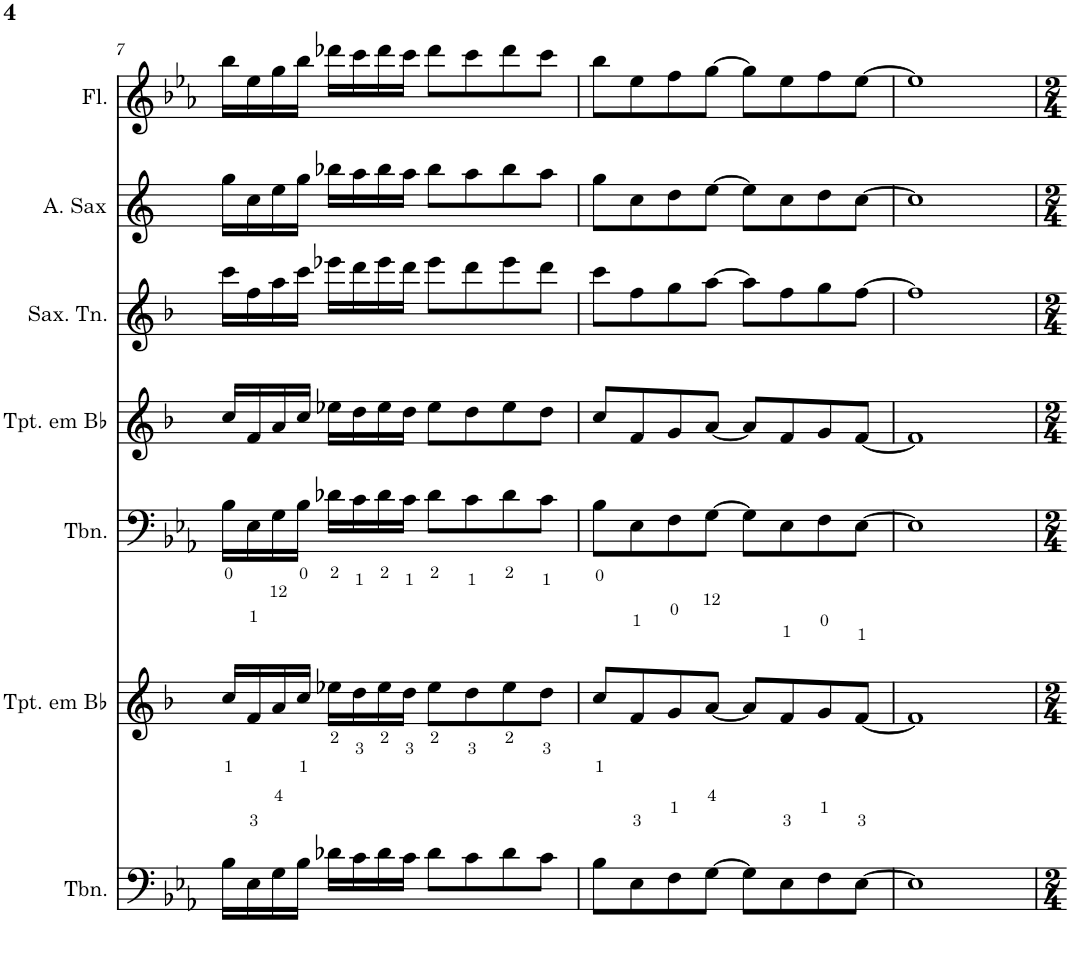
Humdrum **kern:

**kern	**kern	**kern	**kern	**kern	**kern	**kern
*part7	*part6	*part5	*part4	*part3	*part2	*part1
*staff7	*staff6	*staff5	*staff4	*staff3	*staff2	*staff1
*I"Trombone	*I"Trompete em Bb	*I"Trombone	*I"Trompete em Bb	*I"Saxofone Tenor	*I"Saxofone Alto	*I"Flauta Transversal
*I'Tbn.	*I'Tpt. em Bb	*I'Tbn.	*I'Tpt. em Bb	*I'Sax. Tn.	*	*I'Fl.
!!LO:PB:g=z
*clefF4	*clefG2	*clefF4	*clefG2	*clefG2	*clefG2	*clefG2
*	*Trd1c2	*	*Trd1c2	*Trd8c14	*Trd5c9	*
*k[b-e-a-]	*k[b-]	*k[b-e-a-]	*k[b-]	*k[b-]	*k[]	*k[b-e-a-]
*M4/4	*M4/4	*M4/4	*M4/4	*M4/4	*M4/4	*M4/4
=7	=7	=7	=7	=7	=7	=7
16B-\LL	16cc/LL	16B-\LL	16cc/LL	16ccc\LL	16gg\LL	16bb-\LL
16E-\	16f/	16E-\	16f/	16ff\	16cc\	16ee-\
16G\	16a/	16G\	16a/	16aa\	16ee\	16gg\
16B-\JJ	16cc/JJ	16B-\JJ	16cc/JJ	16ccc\JJ	16gg\JJ	16bb-\JJ
16d-X\LL	16ee-X\LL	16d-X\LL	16ee-X\LL	16eee-X\LL	16bb-X\LL	16ddd-X\LL
16c\	16dd\	16c\	16dd\	16ddd\	16aa\	16ccc\
16d-\	16ee-\	16d-\	16ee-\	16eee-\	16bb-\	16ddd-\
16c\JJ	16dd\JJ	16c\JJ	16dd\JJ	16ddd\JJ	16aa\JJ	16ccc\JJ
8d-\L	8ee-\L	8d-\L	8ee-\L	8eee-\L	8bb-\L	8ddd-\L
8c\	8dd\	8c\	8dd\	8ddd\	8aa\	8ccc\
8d-\	8ee-\	8d-\	8ee-\	8eee-\	8bb-\	8ddd-\
8c\J	8dd\J	8c\J	8dd\J	8ddd\J	8aa\J	8ccc\J
=8	=8	=8	=8	=8	=8	=8
8B-\L	8cc/L	8B-\L	8cc/L	8ccc\L	8gg\L	8bb-\L
8E-\	8f/	8E-\	8f/	8ff\	8cc\	8ee-\
8F\	8g/	8F\	8g/	8gg\	8dd\	8ff\
[8G\J	[8a/J	[8G\J	[8a/J	[8aa\J	[8ee\J	[8gg\J
8G\L]	8a/L]	8G\L]	8a/L]	8aa\L]	8ee\L]	8gg\L]
8E-\	8f/	8E-\	8f/	8ff\	8cc\	8ee-\
8F\	8g/	8F\	8g/	8gg\	8dd\	8ff\
[8E-\J	[8f/J	[8E-\J	[8f/J	[8ff\J	[8cc\J	[8ee-\J
=9	=9	=9	=9	=9	=9	=9
1E-]	1f]	1E-]	1f]	1ff]	1cc]	1ee-]
=	=	=	=	=	=	=
*-	*-	*-	*-	*-	*-	*-
